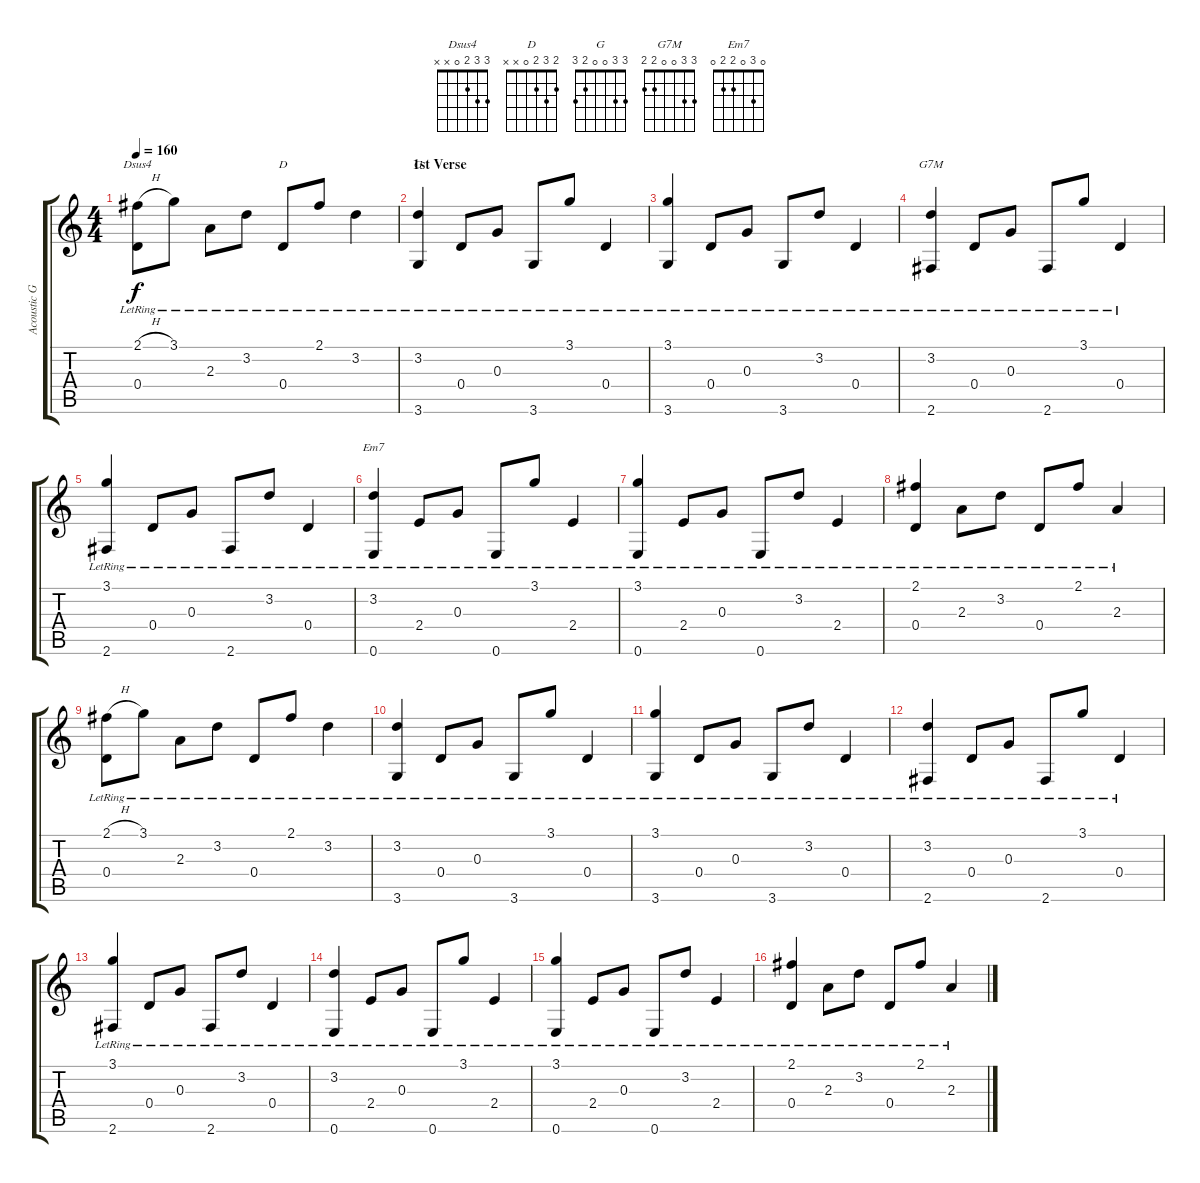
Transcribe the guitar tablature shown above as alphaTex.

\track ("Acoustic Guitar 1" "Acoustic G") {instrument acousticguitarnylon}
\staff {score tabs}
\tuning (E4 B3 G3 D3 A2 E2) {hide}
\chord ("Dsus4" 3 3 2 0 x x)
\chord ("D" 2 3 2 0 x x)
\chord ("G" 3 3 0 0 2 3)
\chord ("G7M" 3 3 0 0 2 2)
\chord ("Em7" 0 3 0 2 2 0)
\ts (4 4)
\tempo 160
\clef g2
\ks c
(2.1{h} 0.4{lr}).8{ch "Dsus4" dy f} 3.1{lr}.8 2.3{lr}.8 3.2{lr}.8 0.4{lr}.8{ch "D"} 2.1{lr}.8 3.2{lr}.4 |
\section ("" "1st Verse")
(3.2{lr} 3.6{lr}).4{ch "G"} 0.4{lr}.8 0.3{lr}.8 3.6{lr}.8 3.1{lr}.8 0.4{lr}.4 |
(3.1{lr} 3.6{lr}).4 0.4{lr}.8 0.3{lr}.8 3.6{lr}.8 3.2{lr}.8 0.4{lr}.4 |
(3.2{lr} 2.6{lr}).4{ch "G7M"} 0.4{lr}.8 0.3{lr}.8 2.6{lr}.8 3.1{lr}.8 0.4{lr}.4 |
(3.1{lr} 2.6{lr}).4 0.4{lr}.8 0.3{lr}.8 2.6{lr}.8 3.2{lr}.8 0.4{lr}.4 |
(3.2{lr} 0.6{lr}).4{ch "Em7"} 2.4{lr}.8 0.3{lr}.8 0.6{lr}.8 3.1{lr}.8 2.4{lr}.4 |
(3.1{lr} 0.6{lr}).4 2.4{lr}.8 0.3{lr}.8 0.6{lr}.8 3.2{lr}.8 2.4{lr}.4 |
(2.1{lr} 0.4{lr}).4 2.3{lr}.8 3.2{lr}.8 0.4{lr}.8 2.1{lr}.8 2.3{lr}.4 |
(2.1{h} 0.4{lr}).8 3.1{lr}.8 2.3{lr}.8 3.2{lr}.8 0.4{lr}.8 2.1{lr}.8 3.2{lr}.4 |
(3.2{lr} 3.6{lr}).4 0.4{lr}.8 0.3{lr}.8 3.6{lr}.8 3.1{lr}.8 0.4{lr}.4 |
(3.1{lr} 3.6{lr}).4 0.4{lr}.8 0.3{lr}.8 3.6{lr}.8 3.2{lr}.8 0.4{lr}.4 |
(3.2{lr} 2.6{lr}).4 0.4{lr}.8 0.3{lr}.8 2.6{lr}.8 3.1{lr}.8 0.4{lr}.4 |
(3.1{lr} 2.6{lr}).4 0.4{lr}.8 0.3{lr}.8 2.6{lr}.8 3.2{lr}.8 0.4{lr}.4 |
(3.2{lr} 0.6{lr}).4 2.4{lr}.8 0.3{lr}.8 0.6{lr}.8 3.1{lr}.8 2.4{lr}.4 |
(3.1{lr} 0.6{lr}).4 2.4{lr}.8 0.3{lr}.8 0.6{lr}.8 3.2{lr}.8 2.4{lr}.4 |
(2.1{lr} 0.4{lr}).4 2.3{lr}.8 3.2{lr}.8 0.4{lr}.8 2.1{lr}.8 2.3{lr}.4
